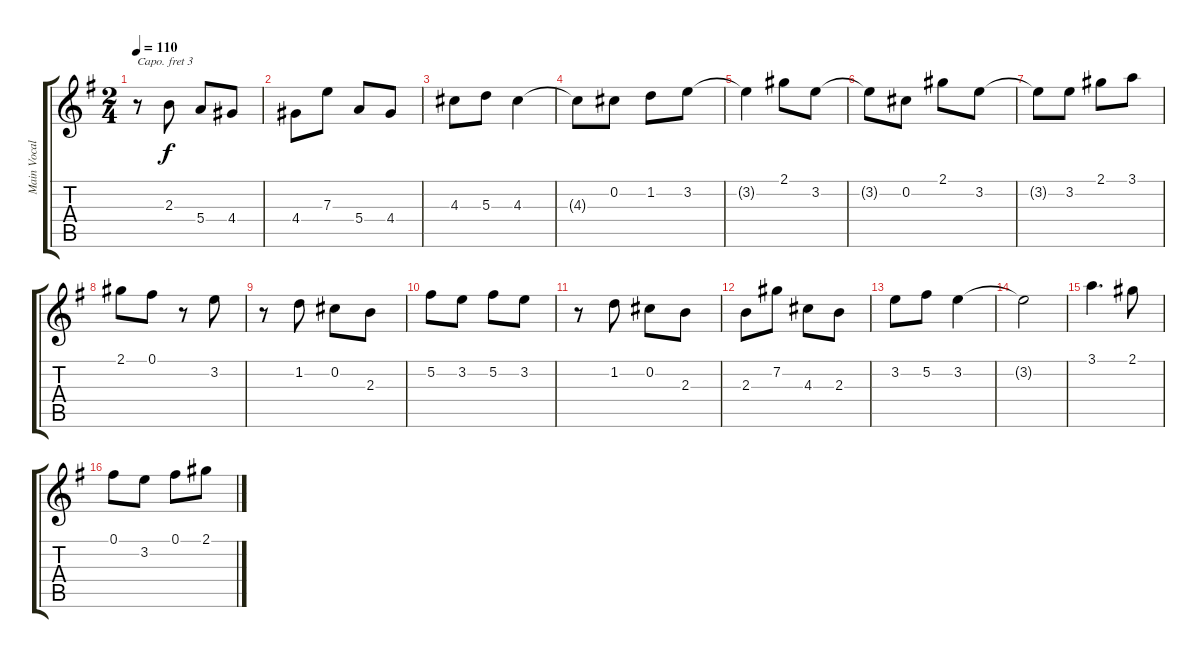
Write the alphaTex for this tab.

\track ("Main Vocals" "Main Vocal") {instrument overdrivenguitar}
\staff {score tabs}
\capo 3
\tuning (Eb4 Bb3 Gb3 Db3 Ab2 Eb2) {hide}
\ts (2 4)
\tempo 110
\clef g2
\ks g
r.8{dy f} 2.3.8 5.4.8 4.4.8 |
4.4.8 7.3.8 5.4.8 4.4.8 |
4.3.8 5.3.8 4.3.4 |
4.3{t}.8 0.2.8 1.2.8 3.2.8 |
3.2{t}.4 2.1.8 3.2.8 |
3.2{t}.8 0.2.8 2.1.8 3.2.8 |
3.2{t}.8 3.2.8 2.1.8 3.1.8 |
2.1.8 0.1.8 r.8 3.2.8 |
r.8 1.2.8 0.2.8 2.3.8 |
5.2.8 3.2.8 5.2.8 3.2.8 |
r.8 1.2.8 0.2.8 2.3.8 |
2.3.8 7.2.8 4.3.8 2.3.8 |
3.2.8 5.2.8 3.2.4 |
3.2{t}.2 |
3.1.4{d} 2.1.8 |
0.1.8 3.2.8 0.1.8 2.1.8
